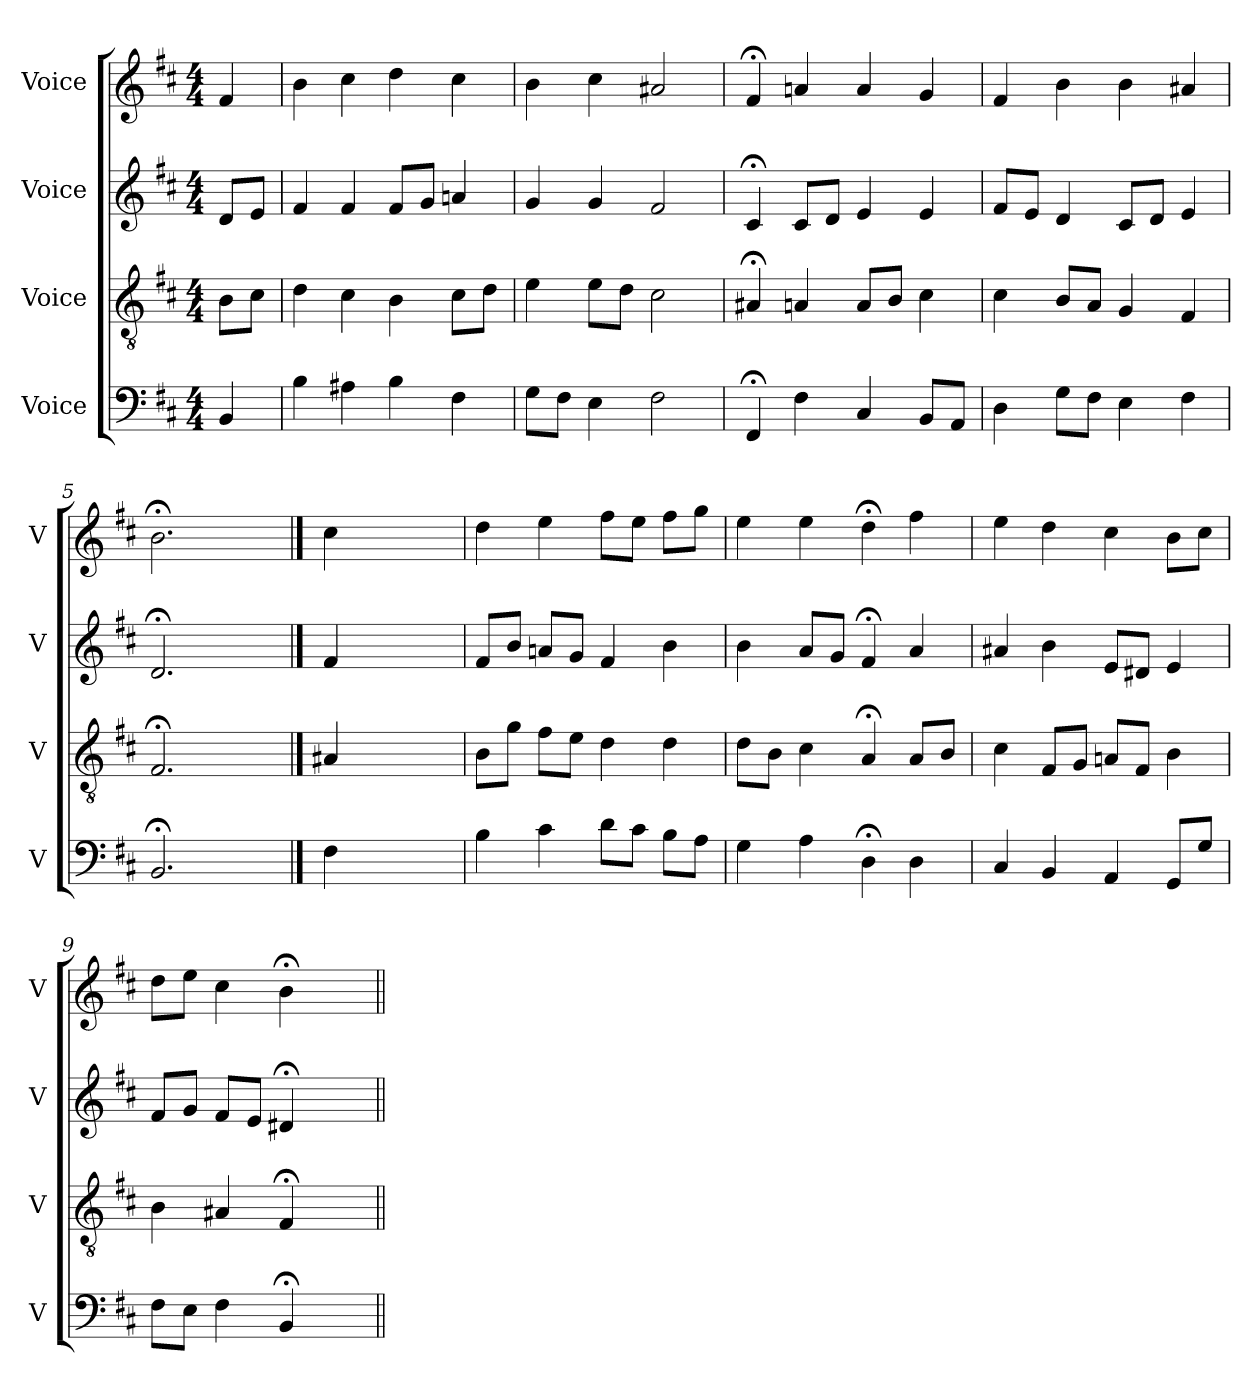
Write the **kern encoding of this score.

**kern	**kern	**kern	**kern
*part4	*part3	*part2	*part1
*staff4	*staff3	*staff2	*staff1
*I"Voice	*I"Voice	*I"Voice	*I"Voice
*I'V	*I'V	*I'V	*I'V
*clefF4	*clefGv2	*clefG2	*clefG2
*k[f#c#]	*k[f#c#]	*k[f#c#]	*k[f#c#]
*M4/4	*M4/4	*M4/4	*M4/4
*MM100	*MM100	*MM100	*MM100
=	=	=	=
4BB/	8B\L	8d/L	4f#/
.	8c#\J	8e/J	.
=1	=1	=1	=1
4B\	4d\	4f#/	4b\
4A#X\	4c#\	4f#/	4cc#\
4B\	4B\	8f#/L	4dd\
.	.	8g/J	.
4F#\	8c#\L	4an/	4cc#\
.	8d\J	.	.
=2	=2	=2	=2
8G\L	4e\	4g/	4b\
8F#\J	.	.	.
4E\	8e\L	4g/	4cc#\
.	8d\J	.	.
2F#\	2c#\	2f#/	2a#X/
=3	=3	=3	=3
4FF#;/	4A#X;/	4c#;/	4f#;/
4F#\	4An/	8c#/L	4an/
.	.	8d/J	.
4C#/	8A/L	4e/	4a/
.	8B/J	.	.
8BB/L	4c#\	4e/	4g/
8AA/J	.	.	.
=4	=4	=4	=4
4D\	4c#\	8f#/L	4f#/
.	.	8e/J	.
8G\L	8B/L	4d/	4b\
8F#\J	8A/J	.	.
4E\	4G/	8c#/L	4b\
.	.	8d/J	.
4F#\	4F#/	4e/	4a#X/
!!LO:LB:g=z
=5	=5	=5	=5
2.BB;/	2.F#;/	2.d;/	2.b;\
4ryy	4ryy	4ryy	4ryy
==	==	==	==
4F#\	4A#X/	4f#/	4cc#\
2.ryy	2.ryy	2.ryy	2.ryy
=6	=6	=6	=6
4B\	8B\L	8f#/L	4dd\
.	8g\J	8b/J	.
4c#\	8f#\L	8an/L	4ee\
.	8e\J	8g/J	.
8d\L	4d\	4f#/	8ff#\L
8c#\J	.	.	8ee\J
8B\L	4d\	4b\	8ff#\L
8A\J	.	.	8gg\J
=7	=7	=7	=7
4G\	8d\L	4b\	4ee\
.	8B\J	.	.
4A\	4c#\	8a/L	4ee\
.	.	8g/J	.
4D;\	4A;/	4f#;/	4dd;\
4D\	8A/L	4a/	4ff#\
.	8B/J	.	.
=8	=8	=8	=8
4C#/	4c#\	4a#X/	4ee\
4BB/	8F#/L	4b\	4dd\
.	8G/J	.	.
4AA/	8An/L	8e/L	4cc#\
.	8F#/J	8d#X/J	.
8GG/L	4B\	4e/	8b\L
8G/J	.	.	8cc#\J
!!LO:LB:g=z
=9	=9	=9	=9
8F#\L	4B\	8f#/L	8dd\L
8E\J	.	8g/J	8ee\J
4F#\	4A#X/	8f#/L	4cc#\
.	.	8e/J	.
4BB;/	4F#;/	4d#X;/	4b;\
4ryy	4ryy	4ryy	4ryy
=||	=||	=||	=||
*-	*-	*-	*-
